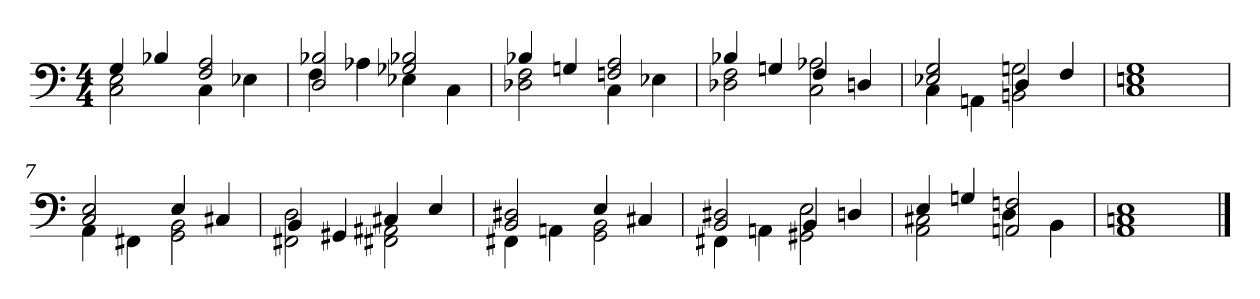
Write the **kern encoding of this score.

**kern
*part1
*staff1
*clefF4
*k[]
*M4/4
=1
*^
4G	2C 2E
4B-X	.
2F 2A	4C
.	4E-X
=2	=2
2D 2B-X	4F
.	4A-X
2G-X 2B-X	4E-X
.	4C
=3	=3
4B-X	2D-X 2F
4Gn	.
2Fn 2A	4C
.	4E-X
=4	=4
4B-X	2D-X 2F
4Gn	.
4F	2C 2A-X
4Dn	.
=5	=5
2E-X 2G	4C
.	4AAn
4D	2BBn 2Gn
4F	.
*v	*v
=6
1C 1En 1G
=7
*^
2C 2E	4AA
.	4FF#X
4E	2GG 2BB
4C#X	.
=8	=8
4BB	2FF#X 2D
4GG#X	.
4C#X	2FF#X 2AA#X
4E	.
=9	=9
2BB 2D#X	4FF#X
.	4AAn
4E	2GG 2BB
4C#X	.
=10	=10
2BB 2D#X	4FF#X
.	4AAn
4BB	2GG#X 2E
4Dn	.
=11	=11
4E	2AA 2C#X
4Gn	.
2AAn 2Fn	4D
.	4BB
*v	*v
=12
1AA 1Cn 1E
==
*-
